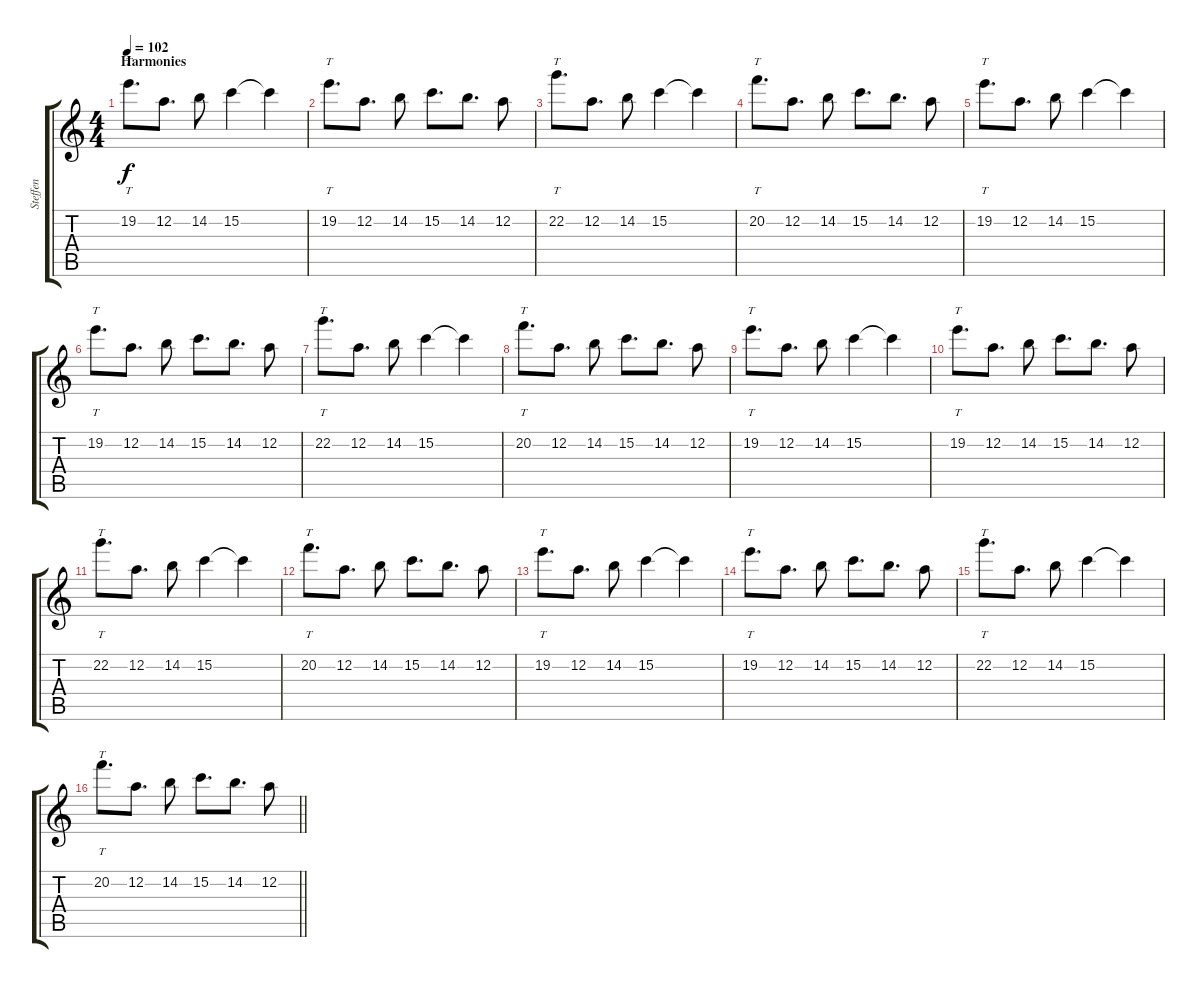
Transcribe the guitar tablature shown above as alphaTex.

\track ("Steffen" "Steffen") {instrument distortionguitar}
\staff {score tabs}
\tuning (D4 A3 F3 C3 G2 D2) {hide}
\ts (4 4)
\section ("" "Harmonies")
\tempo 102
\clef g2
\ks c
19.2.8{tt d dy f} 12.2.8{d} 14.2.8 15.2.4 15.2{t}.4 |
19.2.8{tt d} 12.2.8{d} 14.2.8 15.2.8{d} 14.2.8{d} 12.2.8 |
22.2.8{tt d} 12.2.8{d} 14.2.8 15.2.4 15.2{t}.4 |
20.2.8{tt d} 12.2.8{d} 14.2.8 15.2.8{d} 14.2.8{d} 12.2.8 |
19.2.8{tt d} 12.2.8{d} 14.2.8 15.2.4 15.2{t}.4 |
19.2.8{tt d} 12.2.8{d} 14.2.8 15.2.8{d} 14.2.8{d} 12.2.8 |
22.2.8{tt d} 12.2.8{d} 14.2.8 15.2.4 15.2{t}.4 |
20.2.8{tt d} 12.2.8{d} 14.2.8 15.2.8{d} 14.2.8{d} 12.2.8 |
19.2.8{tt d} 12.2.8{d} 14.2.8 15.2.4 15.2{t}.4 |
19.2.8{tt d} 12.2.8{d} 14.2.8 15.2.8{d} 14.2.8{d} 12.2.8 |
22.2.8{tt d} 12.2.8{d} 14.2.8 15.2.4 15.2{t}.4 |
20.2.8{tt d} 12.2.8{d} 14.2.8 15.2.8{d} 14.2.8{d} 12.2.8 |
19.2.8{tt d} 12.2.8{d} 14.2.8 15.2.4 15.2{t}.4 |
19.2.8{tt d} 12.2.8{d} 14.2.8 15.2.8{d} 14.2.8{d} 12.2.8 |
22.2.8{tt d} 12.2.8{d} 14.2.8 15.2.4 15.2{t}.4 |
\barLineRight lightlight
20.2.8{tt d} 12.2.8{d} 14.2.8 15.2.8{d} 14.2.8{d} 12.2.8
